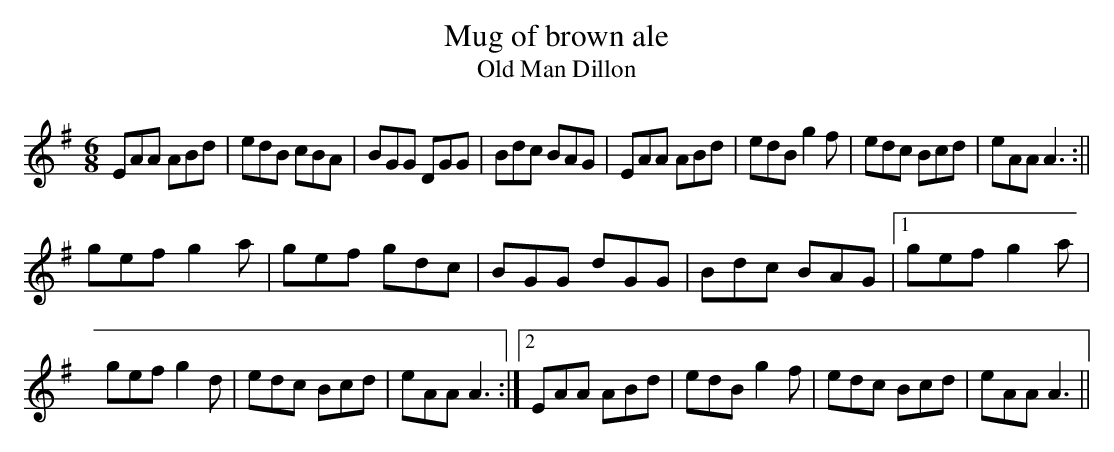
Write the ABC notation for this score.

X:1
T:Mug of brown ale
T: Old Man Dillon
M: 6/8
L: 1/8
K: Ador
EAA ABd|edB cBA|BGG DGG|Bdc BAG|EAA ABd|edB g2f|edc Bcd|eAA A3:||
gef g2a|gef gdc|BGG dGG|Bdc BAG|1 gef g2a|gef g2d|edc Bcd|eAA A3:|2 EAA ABd|edB g2f|edc Bcd|eAA A3||
